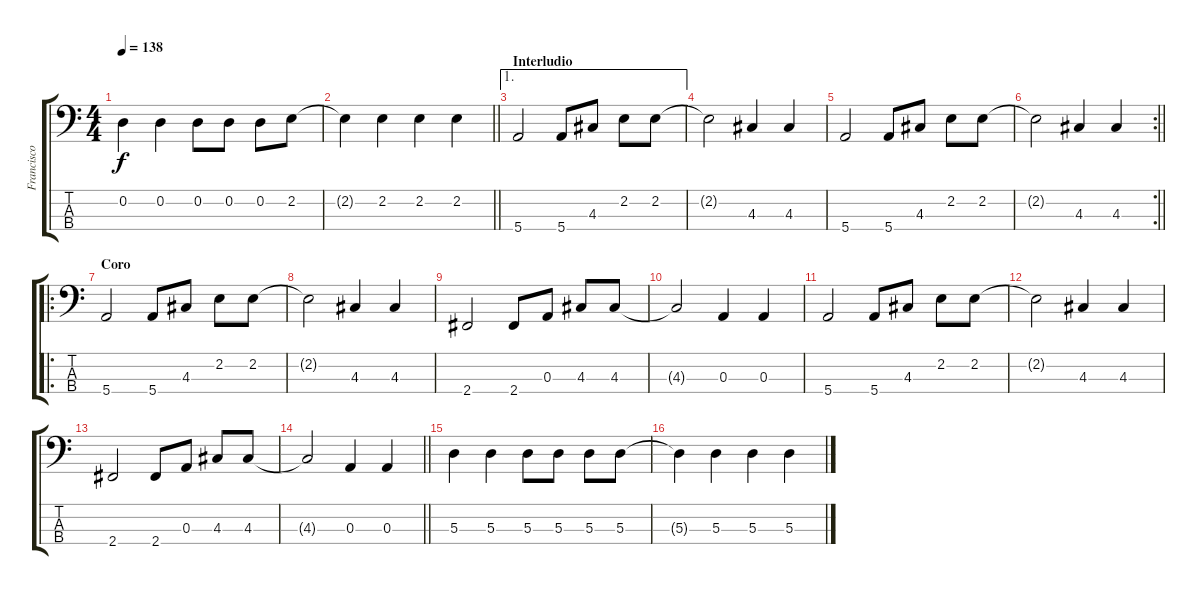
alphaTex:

\track ("Francisco Durán" "Francisco ") {instrument electricbassfinger}
\staff {score tabs}
\tuning (G2 D2 A1 E1) {hide}
\ts (4 4)
\tempo 138
\clef f4
\ks c
0.2.4{dy f} 0.2.4 0.2.8 0.2.8 0.2.8 2.2.8 |
\barLineRight lightlight
2.2{t}.4 2.2.4 2.2.4 2.2.4 |
\ae 1
\section ("" "Interludio")
5.4.2 5.4.8 4.3.8 2.2.8 2.2.8 |
2.2{t}.2 4.3.4 4.3.4 |
5.4.2 5.4.8 4.3.8 2.2.8 2.2.8 |
\rc 2
\barLineRight lightlight
2.2{t}.2 4.3.4 4.3.4 |
\ro
\section ("" "Coro")
5.4.2 5.4.8 4.3.8 2.2.8 2.2.8 |
2.2{t}.2 4.3.4 4.3.4 |
2.4.2 2.4.8 0.3.8 4.3.8 4.3.8 |
4.3{t}.2 0.3.4 0.3.4 |
5.4.2 5.4.8 4.3.8 2.2.8 2.2.8 |
2.2{t}.2 4.3.4 4.3.4 |
2.4.2 2.4.8 0.3.8 4.3.8 4.3.8 |
\barLineRight lightlight
4.3{t}.2 0.3.4 0.3.4 |
5.3.4 5.3.4 5.3.8 5.3.8 5.3.8 5.3.8 |
5.3{t}.4 5.3.4 5.3.4 5.3.4
